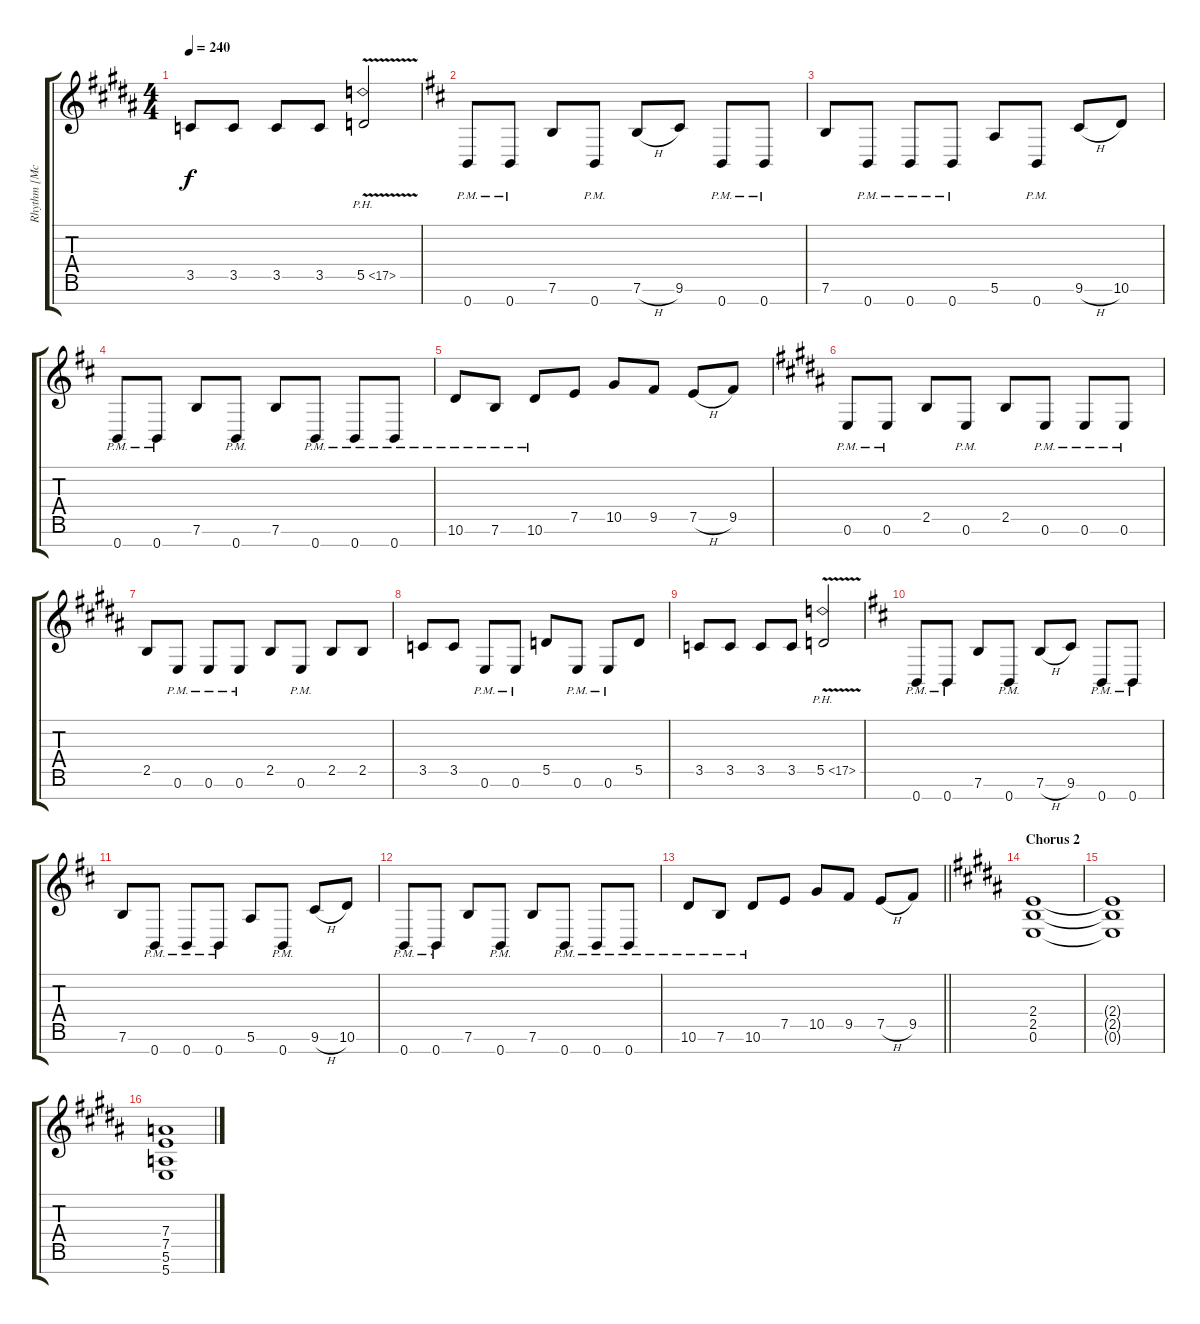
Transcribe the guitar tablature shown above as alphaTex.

\track ("Rhythm [McMorran]" "Rhythm [Mc") {instrument overdrivenguitar}
\staff {score tabs}
\tuning (E4 B3 G3 D3 A2 E2 B1) {hide}
\ts (4 4)
\tempo 240
\clef g2
\ks b
3.5.8{dy f} 3.5.8 3.5.8 3.5.8 5.5{ph 12 v}.2 |
\ks bminor
0.7{pm}.8 0.7{pm}.8 7.6.8 0.7{pm}.8 7.6{h}.8 9.6.8 0.7{pm}.8 0.7{pm}.8 |
7.6.8 0.7{pm}.8 0.7{pm}.8 0.7{pm}.8 5.6.8 0.7{pm}.8 9.6{h}.8 10.6.8 |
0.7{pm}.8 0.7{pm}.8 7.6.8 0.7{pm}.8 7.6.8 0.7{pm}.8 0.7{pm}.8 0.7{pm}.8 |
10.6{pm}.8 7.6{pm}.8 10.6{pm}.8 7.5.8 10.5.8 9.5.8 7.5{h}.8 9.5.8 |
\ks b
0.6{pm}.8 0.6{pm}.8 2.5.8 0.6{pm}.8 2.5.8 0.6{pm}.8 0.6{pm}.8 0.6{pm}.8 |
2.5.8 0.6{pm}.8 0.6{pm}.8 0.6{pm}.8 2.5.8 0.6{pm}.8 2.5.8 2.5.8 |
3.5.8 3.5.8 0.6{pm}.8 0.6{pm}.8 5.5.8 0.6{pm}.8 0.6{pm}.8 5.5.8 |
3.5.8 3.5.8 3.5.8 3.5.8 5.5{ph 12 v}.2 |
\ks bminor
0.7{pm}.8 0.7{pm}.8 7.6.8 0.7{pm}.8 7.6{h}.8 9.6.8 0.7{pm}.8 0.7{pm}.8 |
7.6.8 0.7{pm}.8 0.7{pm}.8 0.7{pm}.8 5.6.8 0.7{pm}.8 9.6{h}.8 10.6.8 |
0.7{pm}.8 0.7{pm}.8 7.6.8 0.7{pm}.8 7.6.8 0.7{pm}.8 0.7{pm}.8 0.7{pm}.8 |
\barLineRight lightlight
10.6{pm}.8 7.6{pm}.8 10.6{pm}.8 7.5.8 10.5.8 9.5.8 7.5{h}.8 9.5.8 |
\section ("" "Chorus 2")
\ks b
(2.4 2.5 0.6).1 |
(2.4{t} 2.5{t} 0.6{t}).1 |
(7.4 7.5 5.6 5.7).1
